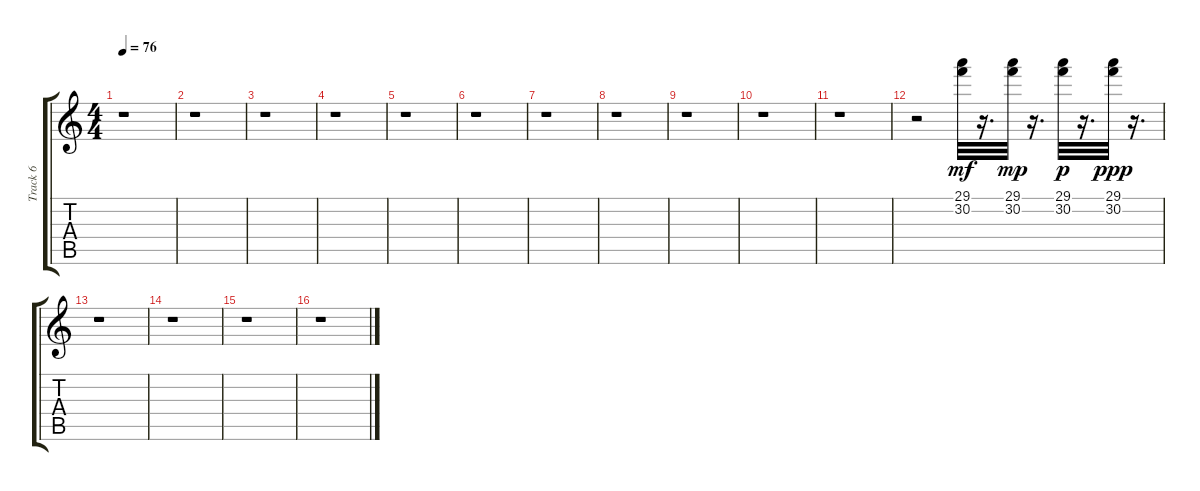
\track ("Track 6" "Track 6") {instrument tremolostrings}
\staff {score tabs}
\tuning (E4 B3 G3 D3 A2 E2) {hide}
\ts (4 4)
\tempo 76
\clef g2
\ks c
r.1{dy ppp} |
r.1 |
r.1 |
r.1 |
r.1 |
r.1 |
r.1 |
r.1 |
r.1 |
r.1 |
r.1 |
r.2 (29.1 30.2).32{dy mf} r.16{d} (29.1 30.2).32{dy mp} r.16{d} (29.1 30.2).32{dy p} r.16{d} (29.1 30.2).32{dy ppp} r.16{d} |
r.1 |
r.1 |
r.1 |
r.1
